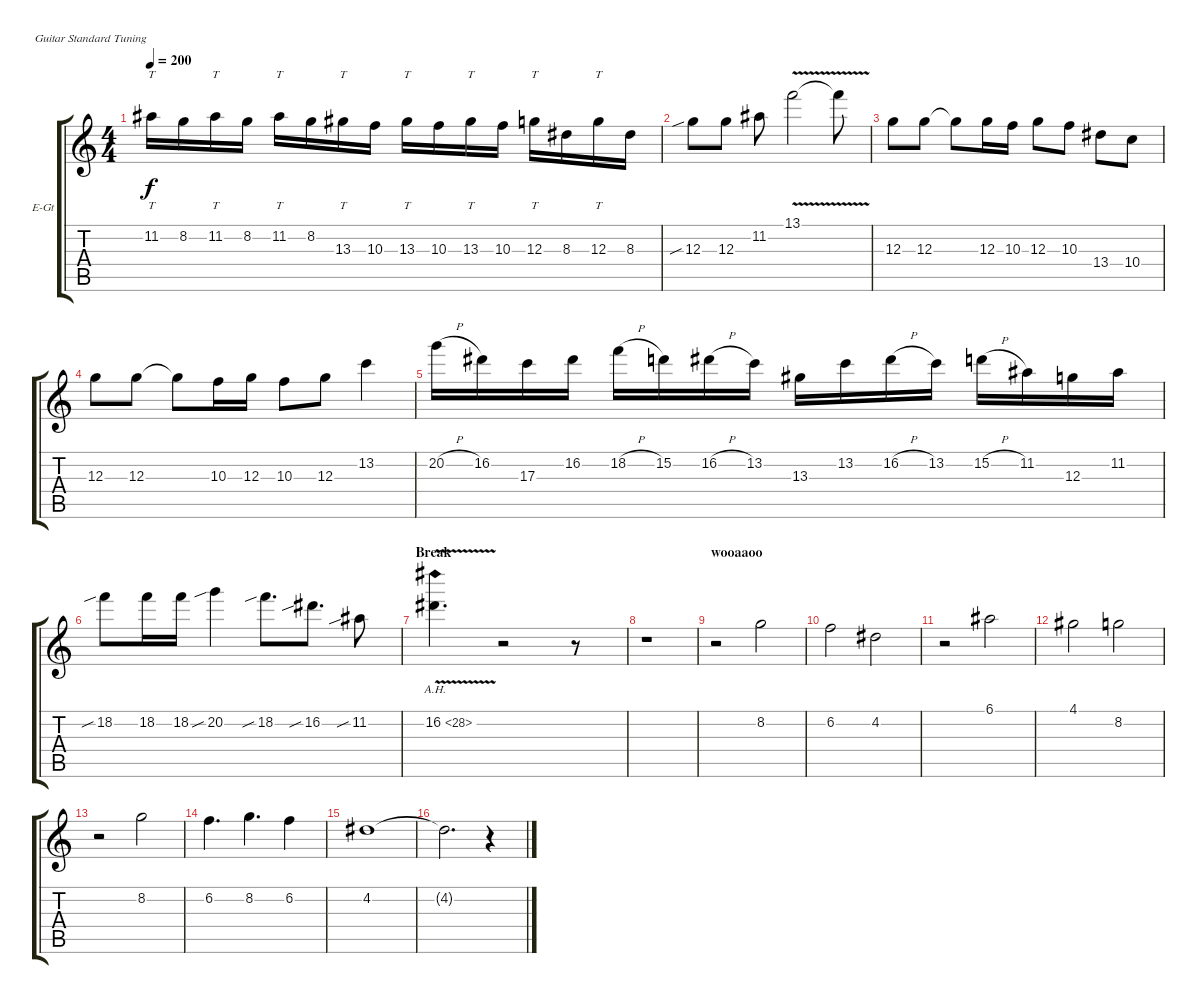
\bracketExtendMode groupsimilarinstruments
\firstSystemTrackNameOrientation horizontal
\otherSystemsTrackNameOrientation horizontal
\track ("Lead 2" "E-Gt") {instrument distortionguitar}
\staff {score tabs}
\tuning (E4 B3 G3 D3 A2 E2)
\ts (4 4)
\tempo 200
\clef g2
\ks aminor
11.2.16{tt dy f} 8.2.16 11.2.16{tt} 8.2.16 11.2.16{tt} 8.2.16 13.3.16{tt} 10.3.16 13.3.16{tt} 10.3.16 13.3.16{tt} 10.3.16 12.3.16{tt} 8.3.16 12.3.16{tt} 8.3.16 |
12.3{sib}.8 12.3.8 11.2.8 13.1{v}.2 13.1{v t}.8 |
12.3.8 12.3.8 12.3{t}.8 12.3.16 10.3.16 12.3.8 10.3.8 13.4.8 10.4.8 |
12.3.8 12.3.8 12.3{t}.8 10.3.16 12.3.16 10.3.8 12.3.8 13.2.4 |
20.2{h}.16 16.2.16 17.3.16 16.2.16 18.2{h}.16 15.2.16 16.2{h}.16 13.2.16 13.3.16 13.2.16 16.2{h}.16 13.2.16 15.2{h}.16 11.2.16 12.3.16 11.2.16 |
18.2{sib}.8 18.2.16 18.2.16 20.2{sib}.4 18.2{sib}.8{d} 16.2{sib}.8{d} 11.2{sib}.8 |
\section ("" "Break")
16.2{ah 12 v}.4{d} r.2 r.8 |
r.1 |
\section ("" "wooaaoo")
r.2 8.2.2 |
6.2.2 4.2.2 |
r.2 6.1.2 |
4.1.2 8.2.2 |
r.2 8.2.2 |
6.2.4{d} 8.2.4{d} 6.2.4 |
4.2.1 |
4.2{t}.2{d} r.4
